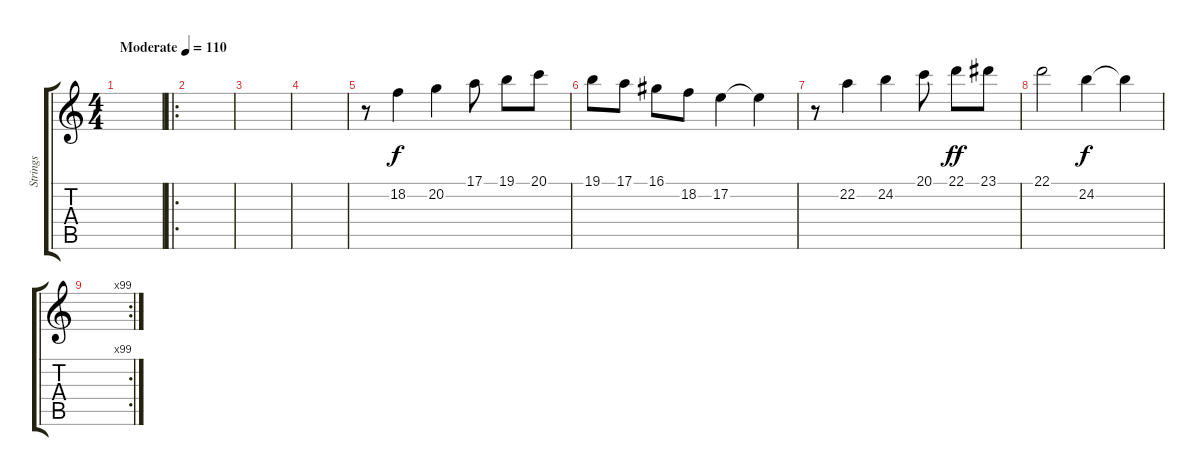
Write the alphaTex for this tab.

\track ("Strings" "Strings") {instrument tremolostrings}
\staff {score tabs}
\tuning (E4 B3 G3 D3 A2 E2) {hide}
\ts (4 4)
\tempo (110 "Moderate")
\clef g2
\ks c
|
\ro
|
|
|
r.8{volume 13} 18.2.4 20.2.4 17.1.8 19.1.8 20.1.8 |
19.1.8 17.1.8 16.1.8 18.2.8 17.2.4 17.2{t}.4{volume 5} |
r.8 22.2.4{volume 13} 24.2.4 20.1.8 22.1.8{dy ff} 23.1.8 |
22.1.2 24.2.4{dy f} 24.2{t}.4{volume 5} |
\rc 99
